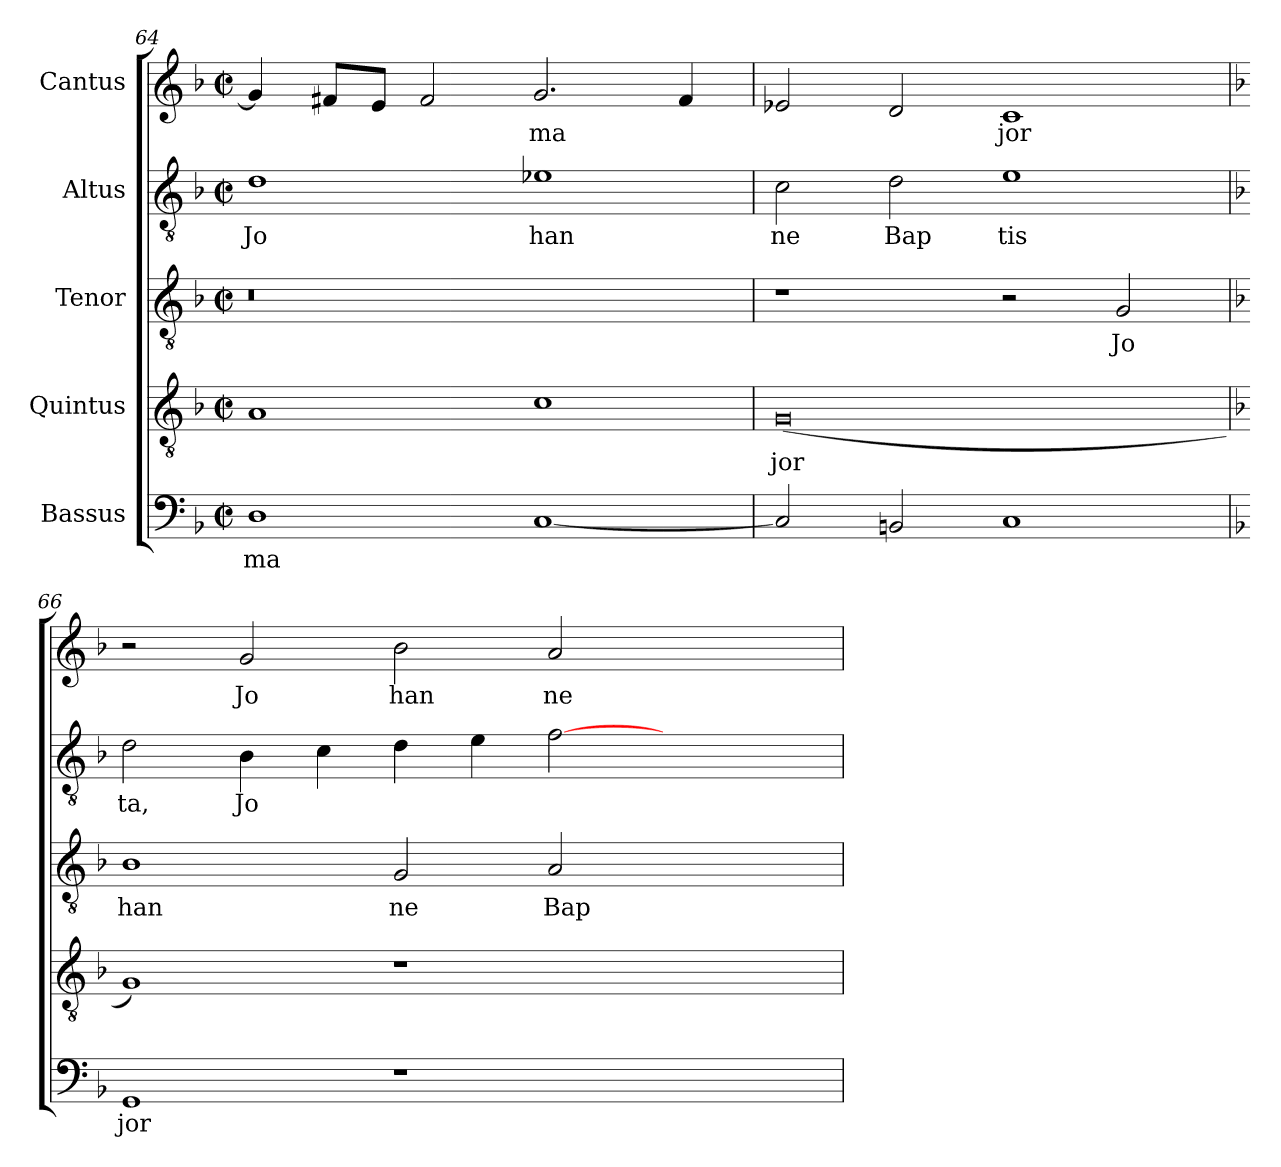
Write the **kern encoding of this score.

**kern	**text	**kern	**text	**kern	**text	**kern	**text	**kern	**text
*part5	*part5	*part4	*part4	*part3	*part3	*part2	*part2	*part1	*part1
*staff5	*staff5	*staff4	*staff4	*staff3	*staff3	*staff2	*staff2	*staff1	*staff1
*I"Bassus	*	*I"Quintus	*	*I"Tenor	*	*I"Altus	*	*I"Cantus	*
*clefF4	*	*clefGv2	*	*clefGv2	*	*clefGv2	*	*clefG2	*
*k[b-]	*	*k[b-]	*	*k[b-]	*	*k[b-]	*	*k[b-]	*
*F:	*	*F:	*	*F:	*	*F:	*	*F:	*
*M2/2	*	*M2/2	*	*M2/2	*	*M2/2	*	*M2/2	*
*met(c|)	*	*met(c|)	*	*met(c|)	*	*met(c|)	*	*met(c|)	*
=64	=64	=64	=64	=64	=64	=64	=64	=64	=64
!	!LO:LY:b:cj	!	!	!	!	!	!LO:LY:b:cj	!	!
1D	ma	1A	.	0r	.	1d	Jo	4g/]	.
.	.	.	.	.	.	.	.	8f#/L	.
.	.	.	.	.	.	.	.	8e/J	.
.	.	.	.	.	.	.	.	2f#/	.
!	!	!	!	!	!	!	!LO:LY:b:cj	!	!LO:LY:b
[<1C	.	1c	.	.	.	1e-X	han	2.g/	ma
.	.	.	.	.	.	.	.	4f#/	.
=65	=65	=65	=65	=65	=65	=65	=65	=65	=65
!	!	!	!LO:LY:b:cj	!	!	!	!LO:LY:b:cj	!	!
2C/]	.	(<0G	jor	1r	.	2c\	ne	2e-X/	.
!	!	!	!	!	!	!	!LO:LY:b:cj	!	!
2BB/	.	.	.	.	.	2d\	Bap	2d/	.
!	!	!	!	!	!	!	!LO:LY:b:cj	!	!LO:LY:b:cj
1C	.	.	.	2r	.	1e	tis	1c	jor
!	!	!	!	!	!LO:LY:b:cj	!	!	!	!
.	.	.	.	2G/	Jo	.	.	.	.
=66	=66	=66	=66	=66	=66	=66	=66	=66	=66
*	*	*	*	*	*	*k[b-]	*	*	*
*	*	*	*	*	*	*F:	*	*	*
!	!LO:LY:b:cj	!	!	!	!LO:LY:b:cj	!	!LO:LY:b:cj	!	!
1GG	jor	1G)	.	1B-	han	2d\	ta,	2r	.
!	!	!	!	!	!	!	!LO:LY:b:cj	!	!LO:LY:b:cj
.	.	.	.	.	.	4B-\	Jo	2g/	Jo
.	.	.	.	.	.	4c\	.	.	.
!LO:N:vis=1	!	!LO:N:vis=1	!	!	!LO:LY:b:cj	!	!	!	!LO:LY:b:cj
0r	.	0r	.	2G/	ne	4d\	.	2b-\	han
.	.	.	.	.	.	4e\	.	.	.
!	!	!	!	!	!LO:LY:b:cj	!	!	!	!LO:LY:b:cj
.	.	.	.	2A/	Bap	[>2f\	.	2a/	ne
.	.	.	.	1ryy	.	1ryy	.	1ryy	.
=	=	=	=	=	=	=	=	=	=
*-	*-	*-	*-	*-	*-	*-	*-	*-	*-
